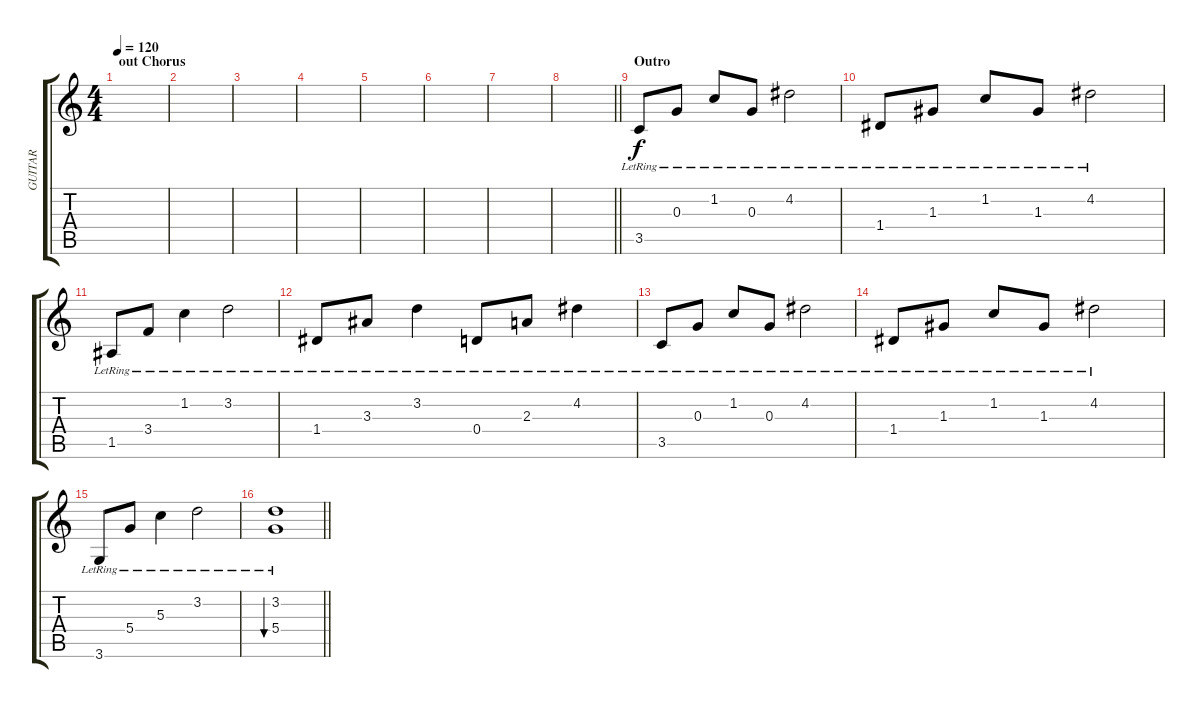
\track ("GUITAR" "GUITAR") {instrument acousticguitarsteel}
\staff {score tabs}
\tuning (E4 B3 G3 D3 A2 E2) {hide}
\ts (4 4)
\section ("" "out Chorus")
\tempo 120
\clef g2
\ks c
|
|
|
|
|
|
|
\barLineRight lightlight
|
\section ("" "Outro")
3.5{lr}.8{instrument electricguitarclean} 0.3{lr}.8 1.2{lr}.8 0.3{lr}.8 4.2{lr}.2 |
1.4{lr}.8 1.3{lr}.8 1.2{lr}.8 1.3{lr}.8 4.2{lr}.2 |
1.5{lr}.8 3.4{lr}.8 1.2{lr}.4 3.2{lr}.2 |
1.4{lr}.8 3.3{lr}.8 3.2{lr}.4 0.4{lr}.8 2.3{lr}.8 4.2{lr}.4 |
3.5{lr}.8 0.3{lr}.8 1.2{lr}.8 0.3{lr}.8 4.2{lr}.2 |
1.4{lr}.8 1.3{lr}.8 1.2{lr}.8 1.3{lr}.8 4.2{lr}.2 |
3.6{lr}.8 5.4{lr}.8 5.3{lr}.4 3.2{lr}.2 |
\barLineRight lightlight
(3.2{lr} 5.4{lr}).1{bu 240}
